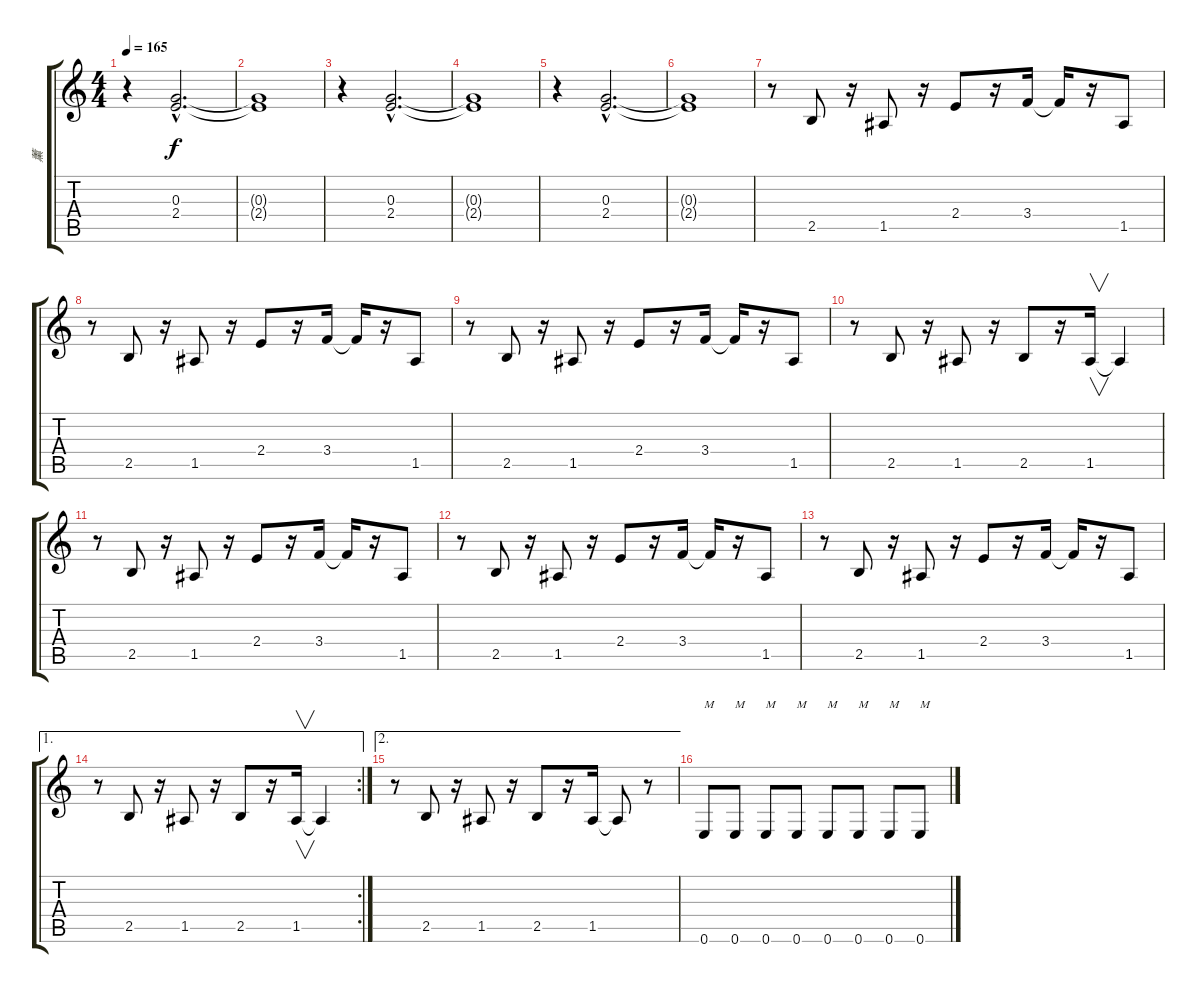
\track ("薰" "薰") {instrument distortionguitar}
\staff {score tabs}
\tuning (E4 B3 G3 D3 A2 E2) {hide}
\ts (4 4)
\tempo 165
\clef g2
\ks c
r.4{dy f} (0.3{hac} 2.4{hac}).2{d} |
(0.3{t} 2.4{t}).1 |
r.4 (0.3{hac} 2.4{hac}).2{d} |
(0.3{t} 2.4{t}).1 |
r.4 (0.3{hac} 2.4{hac}).2{d} |
(0.3{t} 2.4{t}).1 |
r.8 2.5.8 r.16 1.5.8 r.16 2.4.8 r.16 3.4.16 3.4{t}.16 r.16 1.5.8 |
r.8 2.5.8 r.16 1.5.8 r.16 2.4.8 r.16 3.4.16 3.4{t}.16 r.16 1.5.8 |
r.8 2.5.8 r.16 1.5.8 r.16 2.4.8 r.16 3.4.16 3.4{t}.16 r.16 1.5.8 |
r.8 2.5.8 r.16 1.5.8 r.16 2.5.8 r.16 1.5.16{v} 1.5{t}.4 |
r.8 2.5.8 r.16 1.5.8 r.16 2.4.8 r.16 3.4.16 3.4{t}.16 r.16 1.5.8 |
r.8 2.5.8 r.16 1.5.8 r.16 2.4.8 r.16 3.4.16 3.4{t}.16 r.16 1.5.8 |
r.8 2.5.8 r.16 1.5.8 r.16 2.4.8 r.16 3.4.16 3.4{t}.16 r.16 1.5.8 |
\ae 1
\rc 2
r.8 2.5.8 r.16 1.5.8 r.16 2.5.8 r.16 1.5.16{v} 1.5{t}.4 |
\ae 2
r.8 2.5.8 r.16 1.5.8 r.16 2.5.8 r.16 1.5.16 1.5{t}.8 r.8 |
0.6.8{txt "M"} 0.6.8{txt "M"} 0.6.8{txt "M"} 0.6.8{txt "M"} 0.6.8{txt "M"} 0.6.8{txt "M"} 0.6.8{txt "M"} 0.6.8{txt "M"}
